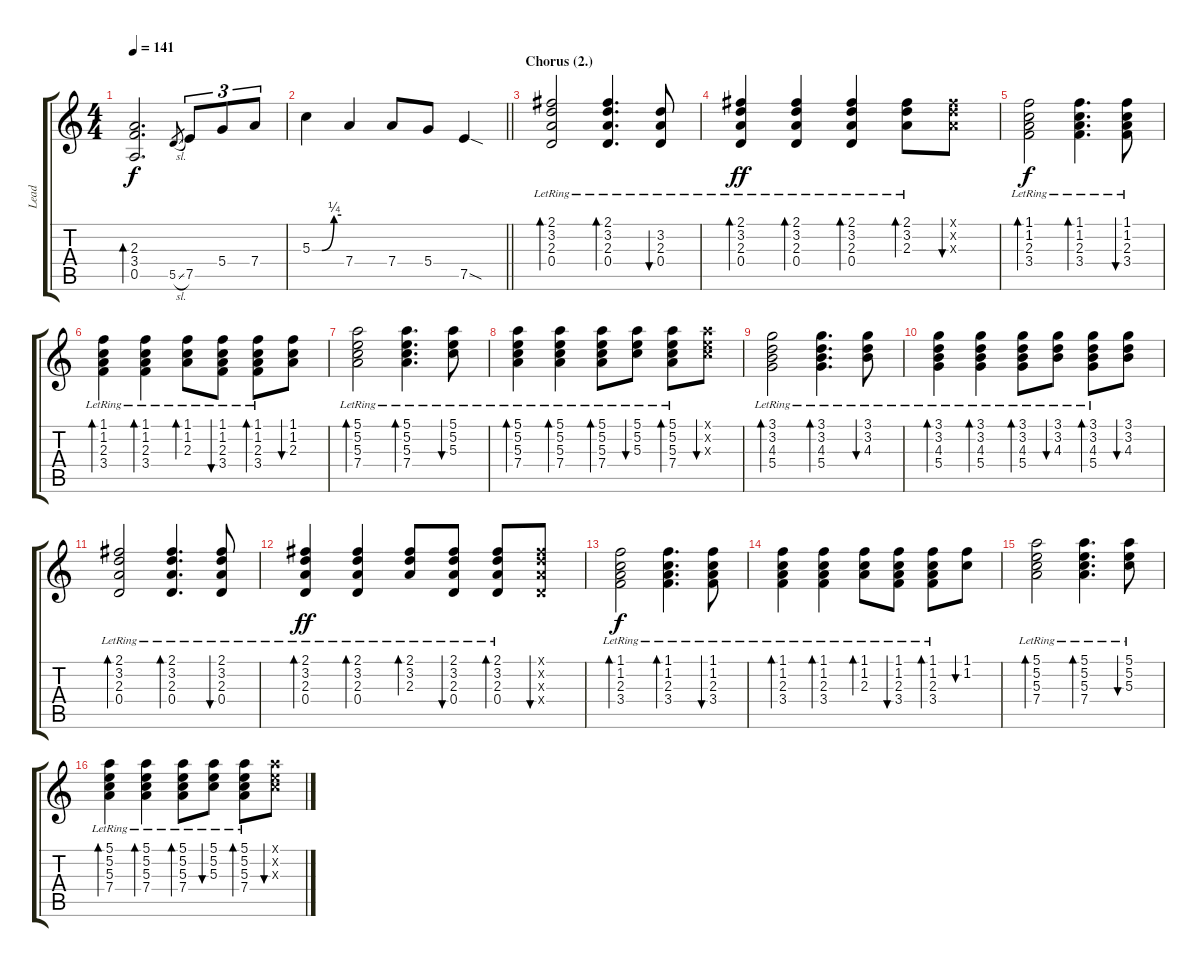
\track ("Lead" "Lead") {instrument overdrivenguitar}
\staff {score tabs}
\tuning (E4 B3 G3 D3 A2 E2) {hide}
\ts (4 4)
\tempo 141
\clef g2
\ks c
(2.3 3.4 0.5).2{d bd 60 dy f} 5.5{sl}.8{gr} 7.5.8{tu (3 2)} 5.4.8{tu (3 2)} 7.4.8{tu (3 2)} |
\barLineRight lightlight
5.3{be (custom 0 0 20 0 45 1 60 1)}.4 7.4.4 7.4.8 5.4.8 7.5{sod}.4 |
\section ("" "Chorus (2.)")
(2.1{lr} 3.2{lr} 2.3{lr} 0.4{lr}).2{bd 60 volume 7 instrument overdrivenguitar} (2.1{lr} 3.2{lr} 2.3{lr} 0.4{lr}).4{d bd 60} (3.2{lr} 2.3{lr} 0.4{lr}).8{bu 60} |
(2.1{lr} 3.2{lr} 2.3{lr} 0.4{lr}).4{bd 60 dy ff} (2.1{lr} 3.2{lr} 2.3{lr} 0.4{lr}).4{bd 60} (2.1{lr} 3.2{lr} 2.3{lr} 0.4{lr}).4{bd 60} (2.1{lr} 3.2{lr} 2.3{lr}).8{bd 60} (2.1{x} 3.2{x} 2.3{x}).8{bu 60} |
(1.1{lr} 1.2{lr} 2.3{lr} 3.4{lr}).2{bd 60 dy f} (1.1{lr} 1.2{lr} 2.3{lr} 3.4{lr}).4{d bd 60} (1.1{lr} 1.2{lr} 2.3{lr} 3.4{lr}).8{bu 60} |
(1.1{lr} 1.2{lr} 2.3{lr} 3.4{lr}).4{bd 60} (1.1{lr} 1.2{lr} 2.3{lr} 3.4{lr}).4{bd 60} (1.1{lr} 1.2{lr} 2.3{lr}).8{bd 60} (1.1{lr} 1.2{lr} 2.3{lr} 3.4{lr}).8{bu 60} (1.1{lr} 1.2{lr} 2.3{lr} 3.4{lr}).8{bd 60} (1.1 1.2 2.3).8{bu 60} |
(5.1{lr} 5.2{lr} 5.3{lr} 7.4{lr}).2{bd 60} (5.1{lr} 5.2{lr} 5.3{lr} 7.4{lr}).4{d bd 60} (5.1{lr} 5.2{lr} 5.3{lr}).8{bu 60} |
(5.1{lr} 5.2{lr} 5.3{lr} 7.4{lr}).4{bd 60} (5.1{lr} 5.2{lr} 5.3{lr} 7.4{lr}).4{bd 60} (5.1{lr} 5.2{lr} 5.3{lr} 7.4{lr}).8{bd 60} (5.1{lr} 5.2{lr} 5.3{lr}).8{bu 60} (5.1{lr} 5.2{lr} 5.3{lr} 7.4{lr}).8{bd 60} (5.1{x} 5.2{x} 5.3{x}).8{bu 60} |
(3.1{lr} 3.2{lr} 4.3{lr} 5.4{lr}).2{bd 60} (3.1{lr} 3.2{lr} 4.3{lr} 5.4{lr}).4{d bd 60} (3.1{lr} 3.2{lr} 4.3{lr}).8{bu 60} |
(3.1{lr} 3.2{lr} 4.3{lr} 5.4{lr}).4{bd 60} (3.1{lr} 3.2{lr} 4.3{lr} 5.4{lr}).4{bd 60} (3.1{lr} 3.2{lr} 4.3{lr} 5.4{lr}).8{bd 60} (3.1{lr} 3.2{lr} 4.3{lr}).8{bu 60} (3.1{lr} 3.2{lr} 4.3{lr} 5.4{lr}).8{bd 60} (3.1 3.2 4.3).8{bu 60} |
(2.1{lr} 3.2{lr} 2.3{lr} 0.4{lr}).2{bd 60} (2.1{lr} 3.2{lr} 2.3{lr} 0.4{lr}).4{d bd 60} (2.1{lr} 3.2{lr} 2.3{lr} 0.4{lr}).8{bu 60} |
(2.1{lr} 3.2{lr} 2.3{lr} 0.4{lr}).4{bd 60 dy ff} (2.1{lr} 3.2{lr} 2.3{lr} 0.4{lr}).4{bd 60} (2.1{lr} 3.2{lr} 2.3{lr}).8{bd 60} (2.1{lr} 3.2{lr} 2.3{lr} 0.4).8{bu 60} (2.1{lr} 3.2{lr} 2.3{lr} 0.4{lr}).8{bd 60} (2.1{x} 3.2{x} 2.3{x} 0.4{x}).8{bu 60} |
(1.1{lr} 1.2{lr} 2.3{lr} 3.4{lr}).2{bd 60 dy f} (1.1{lr} 1.2{lr} 2.3{lr} 3.4{lr}).4{d bd 60} (1.1{lr} 1.2{lr} 2.3{lr} 3.4{lr}).8{bu 60} |
(1.1{lr} 1.2{lr} 2.3{lr} 3.4{lr}).4{bd 60} (1.1{lr} 1.2{lr} 2.3{lr} 3.4{lr}).4{bd 60} (1.1{lr} 1.2{lr} 2.3{lr}).8{bd 60} (1.1{lr} 1.2{lr} 2.3{lr} 3.4{lr}).8{bu 60} (1.1{lr} 1.2{lr} 2.3{lr} 3.4{lr}).8{bd 60} (1.1 1.2).8{bu 60} |
(5.1{lr} 5.2{lr} 5.3{lr} 7.4{lr}).2{bd 60} (5.1{lr} 5.2{lr} 5.3{lr} 7.4{lr}).4{d bd 60} (5.1{lr} 5.2{lr} 5.3{lr}).8{bu 60} |
(5.1{lr} 5.2{lr} 5.3{lr} 7.4{lr}).4{bd 60} (5.1{lr} 5.2{lr} 5.3{lr} 7.4{lr}).4{bd 60} (5.1{lr} 5.2{lr} 5.3{lr} 7.4{lr}).8{bd 60} (5.1{lr} 5.2{lr} 5.3{lr}).8{bu 60} (5.1{lr} 5.2{lr} 5.3{lr} 7.4{lr}).8{bd 60} (5.1{x} 5.2{x} 5.3{x}).8{bu 60}
